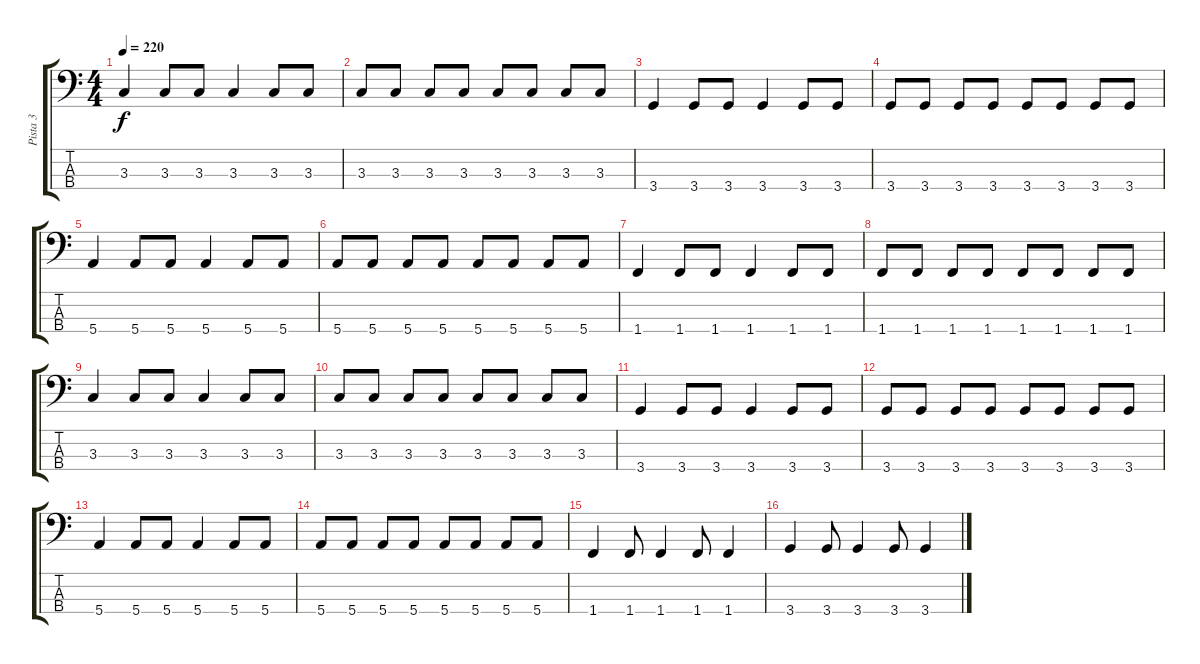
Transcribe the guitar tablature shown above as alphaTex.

\track ("Pista 3" "Pista 3") {instrument electricbasspick}
\staff {score tabs}
\tuning (G2 D2 A1 E1) {hide}
\ts (4 4)
\tempo 220
\clef f4
\ks c
3.3.4{dy f} 3.3.8 3.3.8 3.3.4 3.3.8 3.3.8 |
3.3.8 3.3.8 3.3.8 3.3.8 3.3.8 3.3.8 3.3.8 3.3.8 |
3.4.4 3.4.8 3.4.8 3.4.4 3.4.8 3.4.8 |
3.4.8 3.4.8 3.4.8 3.4.8 3.4.8 3.4.8 3.4.8 3.4.8 |
5.4.4 5.4.8 5.4.8 5.4.4 5.4.8 5.4.8 |
5.4.8 5.4.8 5.4.8 5.4.8 5.4.8 5.4.8 5.4.8 5.4.8 |
1.4.4 1.4.8 1.4.8 1.4.4 1.4.8 1.4.8 |
1.4.8 1.4.8 1.4.8 1.4.8 1.4.8 1.4.8 1.4.8 1.4.8 |
3.3.4 3.3.8 3.3.8 3.3.4 3.3.8 3.3.8 |
3.3.8 3.3.8 3.3.8 3.3.8 3.3.8 3.3.8 3.3.8 3.3.8 |
3.4.4 3.4.8 3.4.8 3.4.4 3.4.8 3.4.8 |
3.4.8 3.4.8 3.4.8 3.4.8 3.4.8 3.4.8 3.4.8 3.4.8 |
5.4.4 5.4.8 5.4.8 5.4.4 5.4.8 5.4.8 |
5.4.8 5.4.8 5.4.8 5.4.8 5.4.8 5.4.8 5.4.8 5.4.8 |
1.4.4 1.4.8 1.4.4 1.4.8 1.4.4 |
3.4.4 3.4.8 3.4.4 3.4.8 3.4.4
